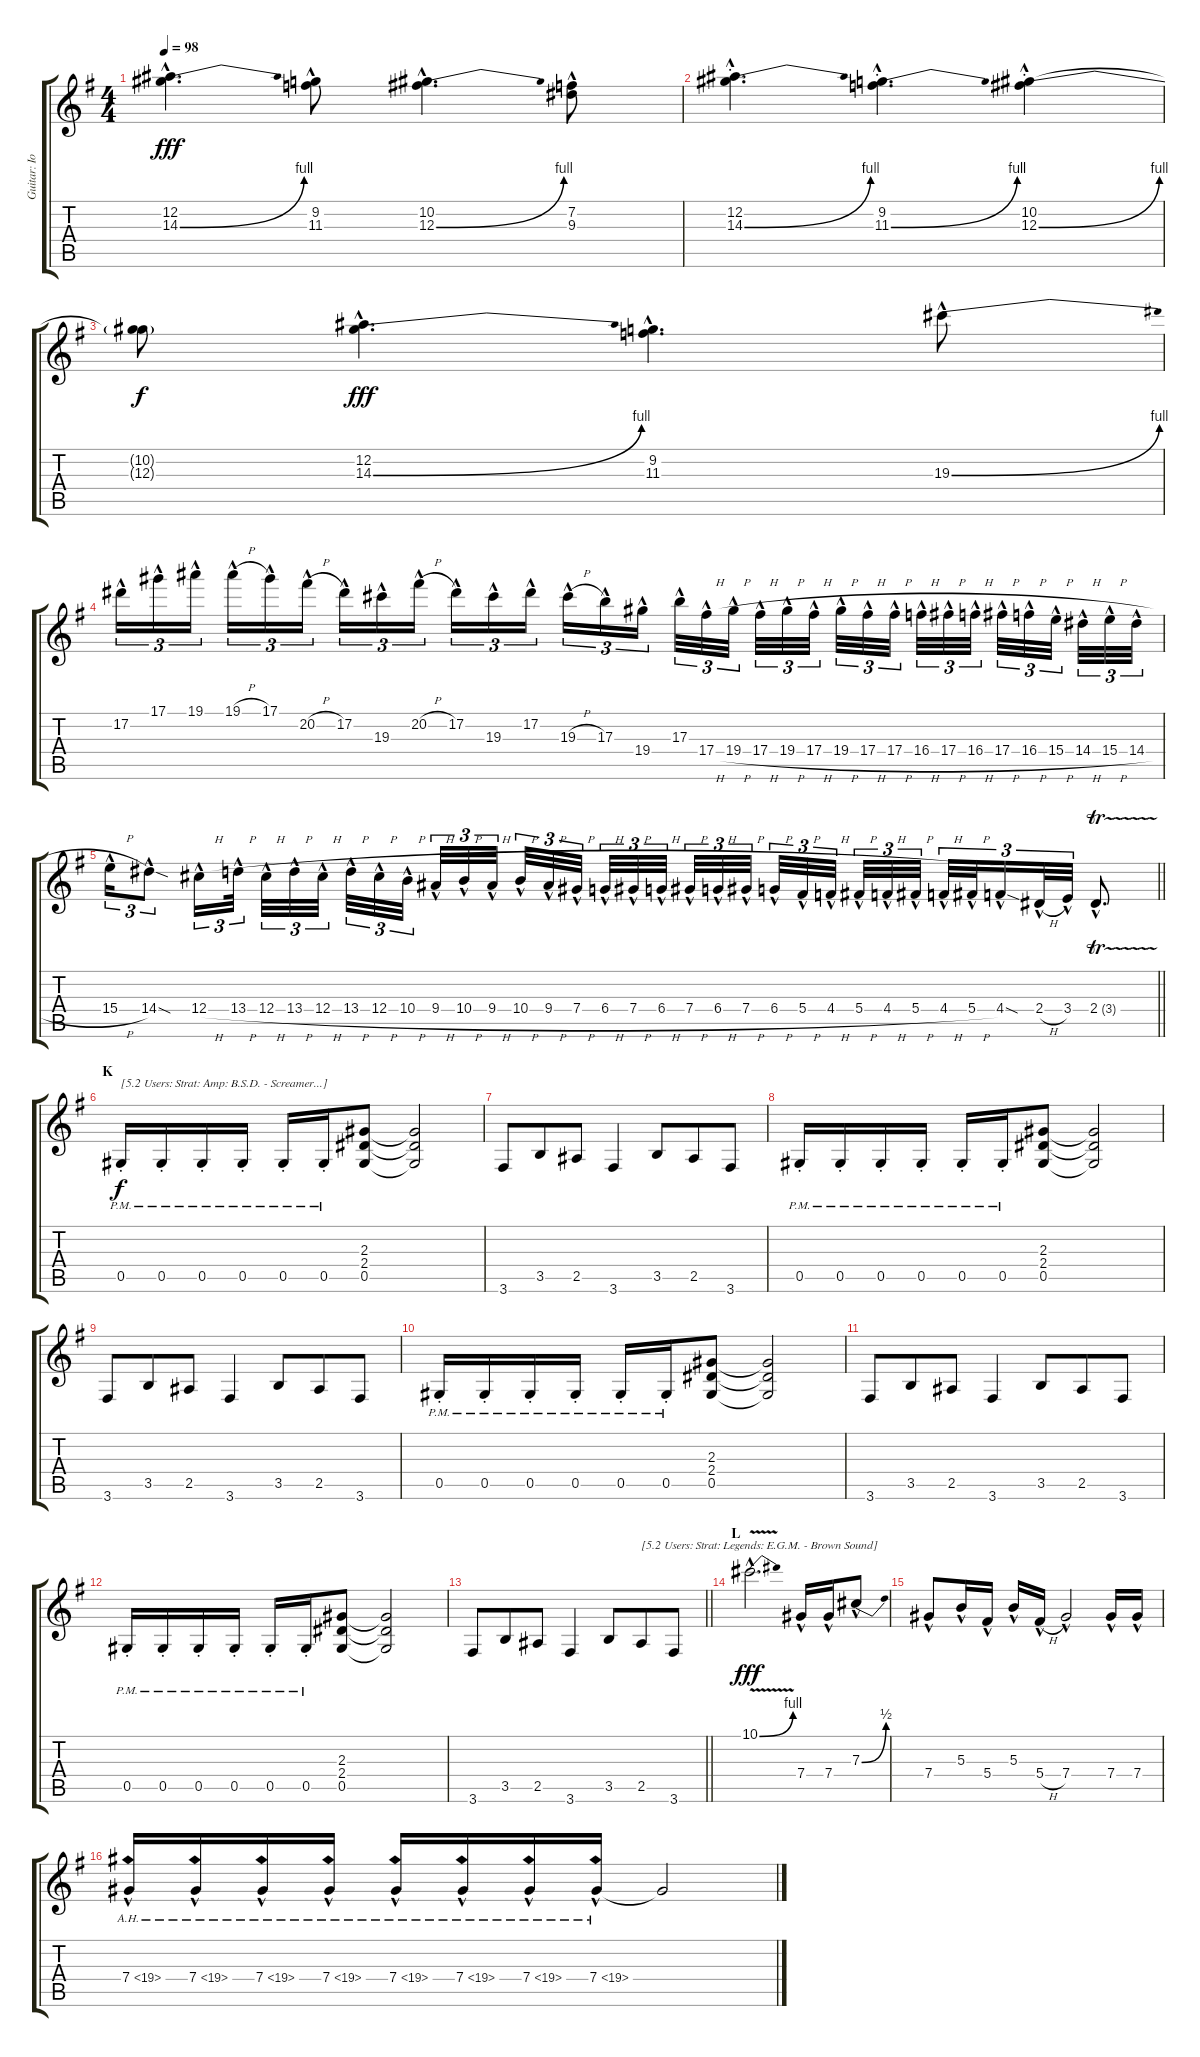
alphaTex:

\track ("Guitar: Iommi" "Guitar: Io") {instrument overdrivenguitar}
\staff {score tabs}
\tuning (Eb4 Bb3 Gb3 Db3 Ab2 Eb2) {hide}
\ts (4 4)
\tempo 98
\clef g2
\ks g
(12.2{hac} 14.3{be (bend 0 0 60 4) hac}).4{d dy fff} (9.2{hac} 11.3{hac}).8 (10.2{hac} 12.3{be (bend 0 0 60 4) hac}).4{d} (7.2{hac} 9.3{hac}).8 |
(12.2{hac st} 14.3{be (bend 0 0 60 4) hac st}).4{d} (9.2{hac st} 11.3{be (bend 0 0 60 4) hac st}).4{d} (10.2{hac st} 12.3{be (bend 0 0 60 4) hac st}).4 |
(10.2{t} 12.3{t}).8{dy f} (12.2{hac} 14.3{be (bend 0 0 60 4) hac}).4{d dy fff} (9.2{hac} 11.3{hac}).4{d} 19.3{be (bend 0 0 60 4) hac}.8 |
17.2{hac}.16{tu (3 2)} 17.1{hac}.16{tu (3 2)} 19.1{hac}.16{tu (3 2) beam splitsecondary} 19.1{h hac}.16{tu (3 2)} 17.1{hac}.16{tu (3 2)} 20.2{h hac}.16{tu (3 2)} 17.2{hac}.16{tu (3 2)} 19.3{hac}.16{tu (3 2)} 20.2{h hac}.16{tu (3 2) beam splitsecondary} 17.2{hac}.16{tu (3 2)} 19.3{hac}.16{tu (3 2)} 17.2{hac}.16{tu (3 2)} 19.3{h hac}.16{tu (3 2)} 17.3{hac}.16{tu (3 2)} 19.4{hac}.16{tu (3 2) beam splitsecondary} 17.3{hac}.32{tu (3 2)} 17.4{h hac}.32{tu (3 2)} 19.4{h hac}.32{tu (3 2) beam splitsecondary} 17.4{h hac}.32{tu (3 2)} 19.4{h hac}.32{tu (3 2)} 17.4{h hac}.32{tu (3 2)} 19.4{h hac}.32{tu (3 2)} 17.4{h hac}.32{tu (3 2)} 17.4{h hac}.32{tu (3 2) beam splitsecondary} 16.4{h hac}.32{tu (3 2)} 17.4{h hac}.32{tu (3 2)} 16.4{h hac}.32{tu (3 2) beam splitsecondary} 17.4{h hac}.32{tu (3 2)} 16.4{h hac}.32{tu (3 2)} 15.4{h hac}.32{tu (3 2) beam splitsecondary} 14.4{h hac}.32{tu (3 2)} 15.4{h hac}.32{tu (3 2)} 14.4{h hac}.32{tu (3 2)} |
\barLineRight lightlight
15.4{h hac}.16{tu (3 2)} 14.4{sod hac}.8{tu (3 2)} 12.4{h hac}.16{tu (3 2)} 13.4{h hac}.32{tu (3 2) beam splitsecondary} 12.4{h hac}.32{tu (3 2)} 13.4{h hac}.32{tu (3 2)} 12.4{h hac}.32{tu (3 2)} 13.4{h hac}.32{tu (3 2)} 12.4{h hac}.32{tu (3 2)} 10.4{h hac}.32{tu (3 2) beam splitsecondary} 9.4{h hac}.32{tu (3 2)} 10.4{h hac}.32{tu (3 2)} 9.4{h hac}.32{tu (3 2) beam splitsecondary} 10.4{h hac}.32{tu (3 2)} 9.4{h hac}.32{tu (3 2)} 7.4{h hac}.32{tu (3 2) beam splitsecondary} 6.4{h hac}.32{tu (3 2)} 7.4{h hac}.32{tu (3 2)} 6.4{h hac}.32{tu (3 2)} 7.4{h hac}.32{tu (3 2)} 6.4{h hac}.32{tu (3 2)} 7.4{h hac}.32{tu (3 2) beam splitsecondary} 6.4{h hac}.32{tu (3 2)} 5.4{h hac}.32{tu (3 2)} 4.4{h hac}.32{tu (3 2) beam splitsecondary} 5.4{h hac}.32{tu (3 2)} 4.4{h hac}.32{tu (3 2)} 5.4{h hac}.32{tu (3 2) beam splitsecondary} 4.4{h hac}.32{tu (3 2)} 5.4{h hac}.32{tu (3 2)} 4.4{sod hac}.16{tu (3 2)} 2.4{h hac}.32{tu (3 2)} 3.4{hac}.32{tu (3 2)} 2.4{tr (3 32) hac}.8{d} |
\section ("" "K")
0.5{pm st}.16{txt "[5.2 Users: Strat: Amp: B.S.D. - Screamer...]" dy f volume 13 instrument overdrivenguitar} 0.5{pm st}.16 0.5{pm st}.16 0.5{pm st}.16 0.5{pm st}.16 0.5{pm st}.16 (2.3 2.4 0.5).8 (2.3{t} 2.4{t} 0.5{t}).2 |
3.6.8 3.5.8{beam merge} 2.5.8 3.6.4 3.5.8{beam merge} 2.5.8 3.6.8 |
0.5{pm st}.16 0.5{pm st}.16 0.5{pm st}.16 0.5{pm st}.16 0.5{pm st}.16 0.5{pm st}.16 (2.3 2.4 0.5).8 (2.3{t} 2.4{t} 0.5{t}).2 |
3.6.8 3.5.8{beam merge} 2.5.8 3.6.4 3.5.8{beam merge} 2.5.8 3.6.8 |
0.5{pm st}.16 0.5{pm st}.16 0.5{pm st}.16 0.5{pm st}.16 0.5{pm st}.16 0.5{pm st}.16 (2.3 2.4 0.5).8 (2.3{t} 2.4{t} 0.5{t}).2 |
3.6.8 3.5.8{beam merge} 2.5.8 3.6.4 3.5.8{beam merge} 2.5.8 3.6.8 |
0.5{pm st}.16 0.5{pm st}.16 0.5{pm st}.16 0.5{pm st}.16 0.5{pm st}.16 0.5{pm st}.16 (2.3 2.4 0.5).8 (2.3{t} 2.4{t} 0.5{t}).2 |
\barLineRight lightlight
3.6.8 3.5.8{beam merge} 2.5.8 3.6.4 3.5.8{beam merge} 2.5.8{txt "[5.2 Users: Strat: Legends: E.G.M. - Brown Sound]"} 3.6.8 |
\section ("" "L")
10.1{be (bend 0 0 60 4) v hac}.2{d dy fff volume 16 instrument overdrivenguitar} 7.4{hac}.16 7.4{hac}.16 7.3{be (bend 0 0 60 2) hac}.8 |
7.4{hac}.8 5.3{hac}.16 5.4{hac}.16 5.3{hac}.16 5.4{h hac}.16 7.4{hac}.2 7.4{hac}.16 7.4{hac}.16 |
7.4{ah 12 hac}.16 7.4{ah 12 hac}.16 7.4{ah 12 hac}.16 7.4{ah 12 hac}.16 7.4{ah 12 hac}.16 7.4{ah 12 hac}.16 7.4{ah 12 hac}.16 7.4{ah 12 hac}.16 7.4{t}.2
